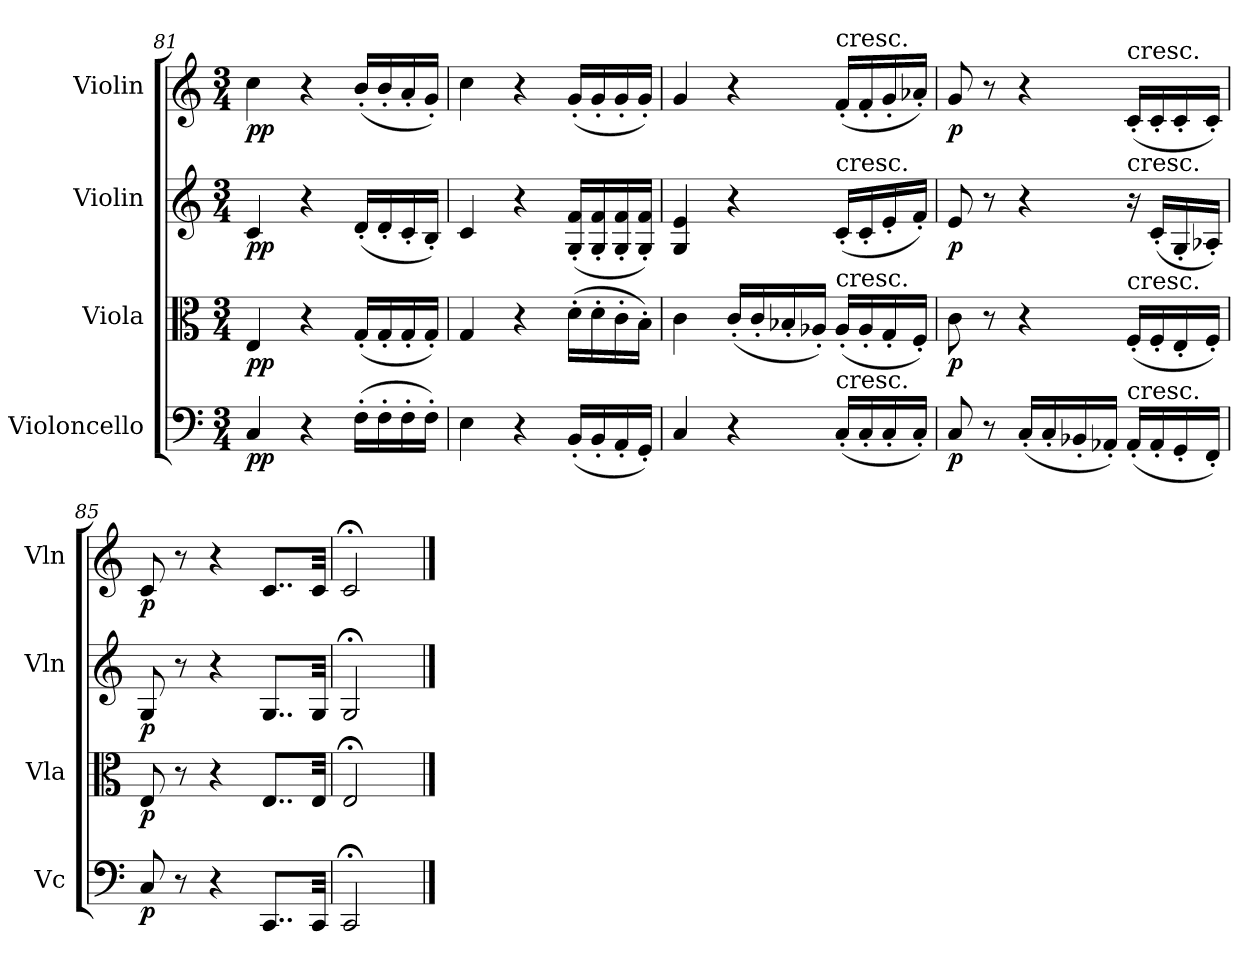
**kern	**dynam	**kern	**dynam	**kern	**dynam	**kern	**dynam
*part4	*part4	*part3	*part3	*part2	*part2	*part1	*part1
*staff4	*staff4	*staff3	*staff3	*staff2	*staff2	*staff1	*staff1
*I"Violoncello	*	*I"Viola	*	*I"Violin	*	*I"Violin	*
*I'Vc	*	*I'Vla	*	*I'Vln	*	*I'Vln	*
*clefF4	*	*clefC3	*	*clefG2	*	*clefG2	*
*k[]	*	*k[]	*	*k[]	*	*k[]	*
*M3/4	*	*M3/4	*	*M3/4	*	*M3/4	*
=81	=81	=81	=81	=81	=81	=81	=81
4C/	pp	4E/	pp	4c/	pp	4cc\	pp
4r	.	4r	.	4r	.	4r	.
(16F'\LL	.	(16G'/LL	.	(16d'/LL	.	(16b'/LL	.
16F'\	.	16G'/	.	16d'/	.	16b'/	.
16F'\	.	16G'/	.	16c'/	.	16a'/	.
16F'\JJ)	.	16G'/JJ)	.	16B'/JJ)	.	16g'/JJ)	.
=82	=82	=82	=82	=82	=82	=82	=82
4E\	.	4G/	.	4c/	.	4cc\	.
4r	.	4r	.	4r	.	4r	.
(16BB'/LL	.	(16d'\LL	.	(16G'/ 16f'/LL	.	(16g'/LL	.
16BB'/	.	16d'\	.	16G'/ 16f'/	.	16g'/	.
16AA'/	.	16c'\	.	16G'/ 16f'/	.	16g'/	.
16GG'/JJ)	.	16B'\JJ)	.	16G'/ 16f'/JJ)	.	16g'/JJ)	.
=83	=83	=83	=83	=83	=83	=83	=83
4C/	.	4c\	.	4G/ 4e/	.	4g/	.
4r	.	(16c'/LL	.	4r	.	4r	.
.	.	16c'/	.	.	.	.	.
.	.	16B-X'/	.	.	.	.	.
.	.	16A-X'/JJ)	.	.	.	.	.
!	!	!	!	!	!	!LO:TX:t=cresc.	!
!	!	!	!	!LO:TX:t=cresc.	!	!	!
!	!	!LO:TX:t=cresc.	!	!	!	!	!
!LO:TX:t=cresc.	!	!	!	!	!	!	!
(16C'/LL	.	(16A-'/LL	.	(16c'/LL	.	(16f'/LL	.
16C'/	.	16A-'/	.	16c'/	.	16f'/	.
16C'/	.	16G'/	.	16e'/	.	16g'/	.
16C'/JJ)	.	16F'/JJ)	.	16f'/JJ)	.	16a-X'/JJ)	.
=84	=84	=84	=84	=84	=84	=84	=84
8C/	p	8c\	p	8e/	p	8g/	p
8r	.	8r	.	8r	.	8r	.
(16C'/LL	.	4r	.	4r	.	4r	.
16C'/	.	.	.	.	.	.	.
16BB-X'/	.	.	.	.	.	.	.
16AA-X'/JJ)	.	.	.	.	.	.	.
!	!	!	!	!	!	!LO:TX:t=cresc.	!
!	!	!	!	!LO:TX:t=cresc.	!	!	!
!	!	!LO:TX:t=cresc.	!	!	!	!	!
!LO:TX:t=cresc.	!	!	!	!	!	!	!
(16AA-'/LL	.	(16F'/LL	.	16r	.	(16c'/LL	.
16AA-'/	.	16F'/	.	(16c'/LL	.	16c'/	.
16GG'/	.	16E'/	.	16G'/	.	16c'/	.
16FF'/JJ)	.	16F'/JJ)	.	16A-X'/JJ)	.	16c'/JJ)	.
=85	=85	=85	=85	=85	=85	=85	=85
8C/	p	8E/	p	8G/	p	8c/	p
8r	.	8r	.	8r	.	8r	.
4r	.	4r	.	4r	.	4r	.
8..CC/L	.	8..E/L	.	8..G/L	.	8..c/L	.
32CC/Jkk	.	32E/Jkk	.	32G/Jkk	.	32c/Jkk	.
=86	=86	=86	=86	=86	=86	=86	=86
2CC;</	.	2E;</	.	2G;</	.	2c;</	.
==	==	==	==	==	==	==	==
*-	*-	*-	*-	*-	*-	*-	*-
